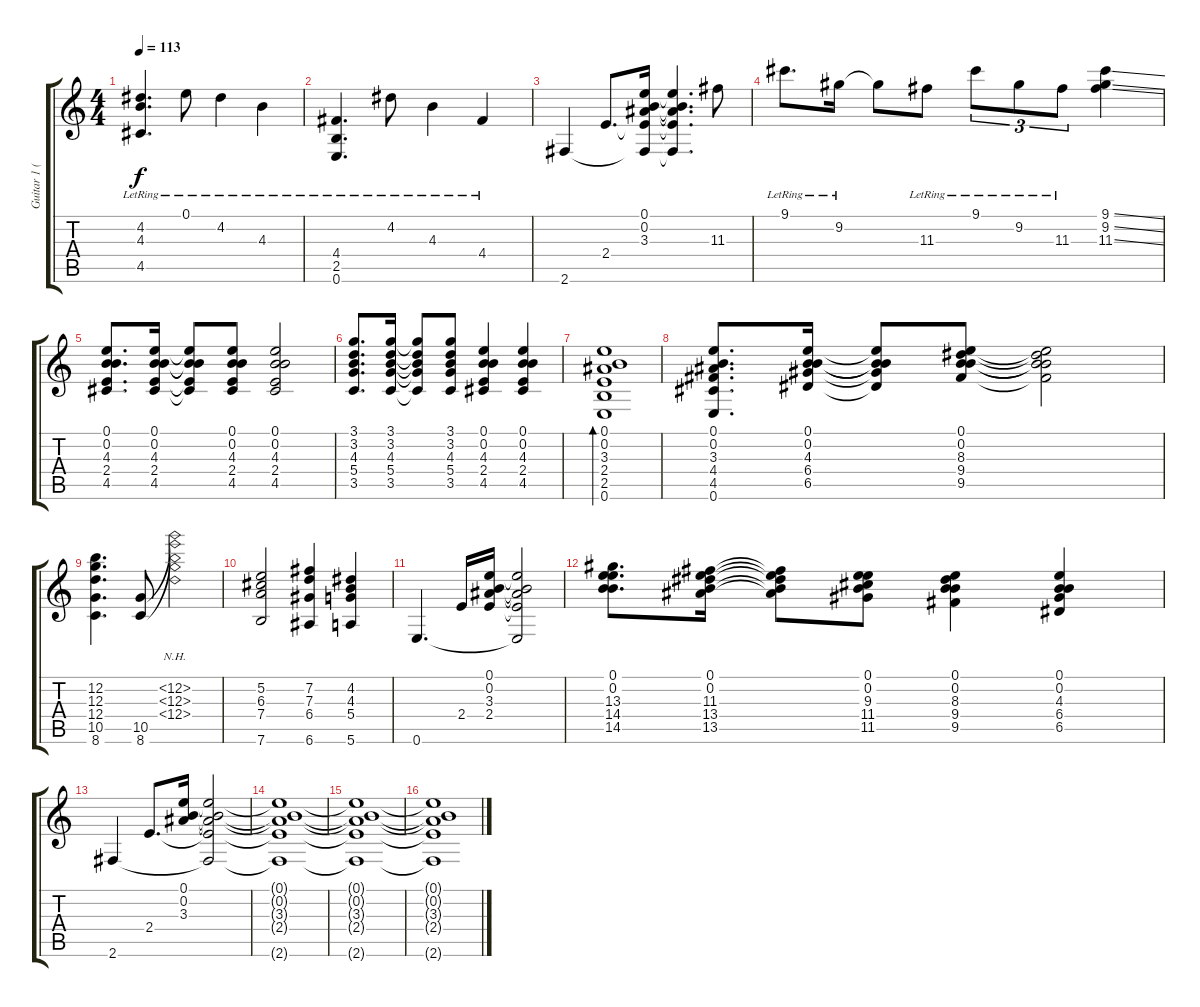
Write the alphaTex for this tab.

\track ("Guitar 1 (Rhythm clean)" "Guitar 1 (") {instrument electricguitarclean}
\staff {score tabs}
\tuning (E4 B3 G3 D3 A2 E2) {hide}
\ts (4 4)
\tempo 113
\clef g2
\ks c
(4.2{lr} 4.3{lr} 4.5{lr}).4{d dy f} 0.1{lr}.8 4.2{lr}.4 4.3{lr}.4 |
(4.4{lr} 2.5{lr} 0.6{lr}).4{d} 4.2{lr}.8 4.3{lr}.4 4.4{lr}.4 |
2.6.4 2.4.8{d} (0.1 0.2 3.3 2.4{t} 2.6{t}).16 (0.1{t} 0.2{t} 3.3{t} 2.4{t} 2.6{t}).4{d} 11.3.8 |
9.1{lr}.8{d} 9.2{lr}.16 9.2{t}.8 11.3{lr}.8 9.1{lr}.8{tu (3 2)} 9.2{lr}.8{tu (3 2)} 11.3{lr}.8{tu (3 2)} (9.1{ss} 9.2{ss} 11.3{ss}).4 |
(0.1 0.2 4.3 2.4 4.5).8{d} (0.1 0.2 4.3 2.4 4.5).16 (0.1{t} 0.2{t} 4.3{t} 2.4{t} 4.5{t}).8 (0.1 0.2 4.3 2.4 4.5).8 (0.1 0.2 4.3 2.4 4.5).2 |
(3.1 3.2 4.3 5.4 3.5).8{d} (3.1 3.2 4.3 5.4 3.5).16 (3.1{t} 3.2{t} 4.3{t} 5.4{t} 3.5{t}).8 (3.1 3.2 4.3 5.4 3.5).8 (0.1 0.2 4.3 2.4 4.5).4 (0.1 0.2 4.3 2.4 4.5).4 |
(0.1 0.2 3.3 2.4 2.5 0.6).1{bd 240} |
(0.1 0.2 3.3 4.4 4.5 0.6).8{d} (0.1 0.2 4.3 6.4 6.5).16 (0.1{t} 0.2{t} 4.3{t} 6.4{t} 6.5{t}).8 (0.1 0.2 8.3 9.4 9.5).8 (0.1{t} 0.2{t} 8.3{t} 9.4{t} 9.5{t}).2 |
(12.2 12.3 12.4 10.5 8.6).4{d} (10.5 8.6).8 (12.2{nh} 12.3{nh} 12.4{nh} 10.5{nh t} 8.6{nh t}).2 |
(5.2 6.3 7.4 7.6).2 (7.2 7.3 6.4 6.6).4 (4.2 4.3 5.4 5.6).4 |
0.6.4{d} 2.4.16 (0.1 0.2 3.3 2.4).16 (0.1{t} 0.2{t} 3.3{t} 2.4{t} 0.6{t}).2 |
(0.1 0.2 13.3 14.4 14.5).8{d} (0.1 0.2 11.3 13.4 13.5).16 (0.1{t} 0.2{t} 11.3{t} 13.4{t} 13.5{t}).8 (0.1 0.2 9.3 11.4 11.5).8 (0.1 0.2 8.3 9.4 9.5).4 (0.1 0.2 4.3 6.4 6.5).4 |
2.6.4 2.4.8{d} (0.1 0.2 3.3).16 (0.1{t} 0.2{t} 3.3{t} 2.4{t} 2.6{t}).2 |
(0.1{t} 0.2{t} 3.3{t} 2.4{t} 2.6{t}).1 |
(0.1{t} 0.2{t} 3.3{t} 2.4{t} 2.6{t}).1 |
(0.1{t} 0.2{t} 3.3{t} 2.4{t} 2.6{t}).1
